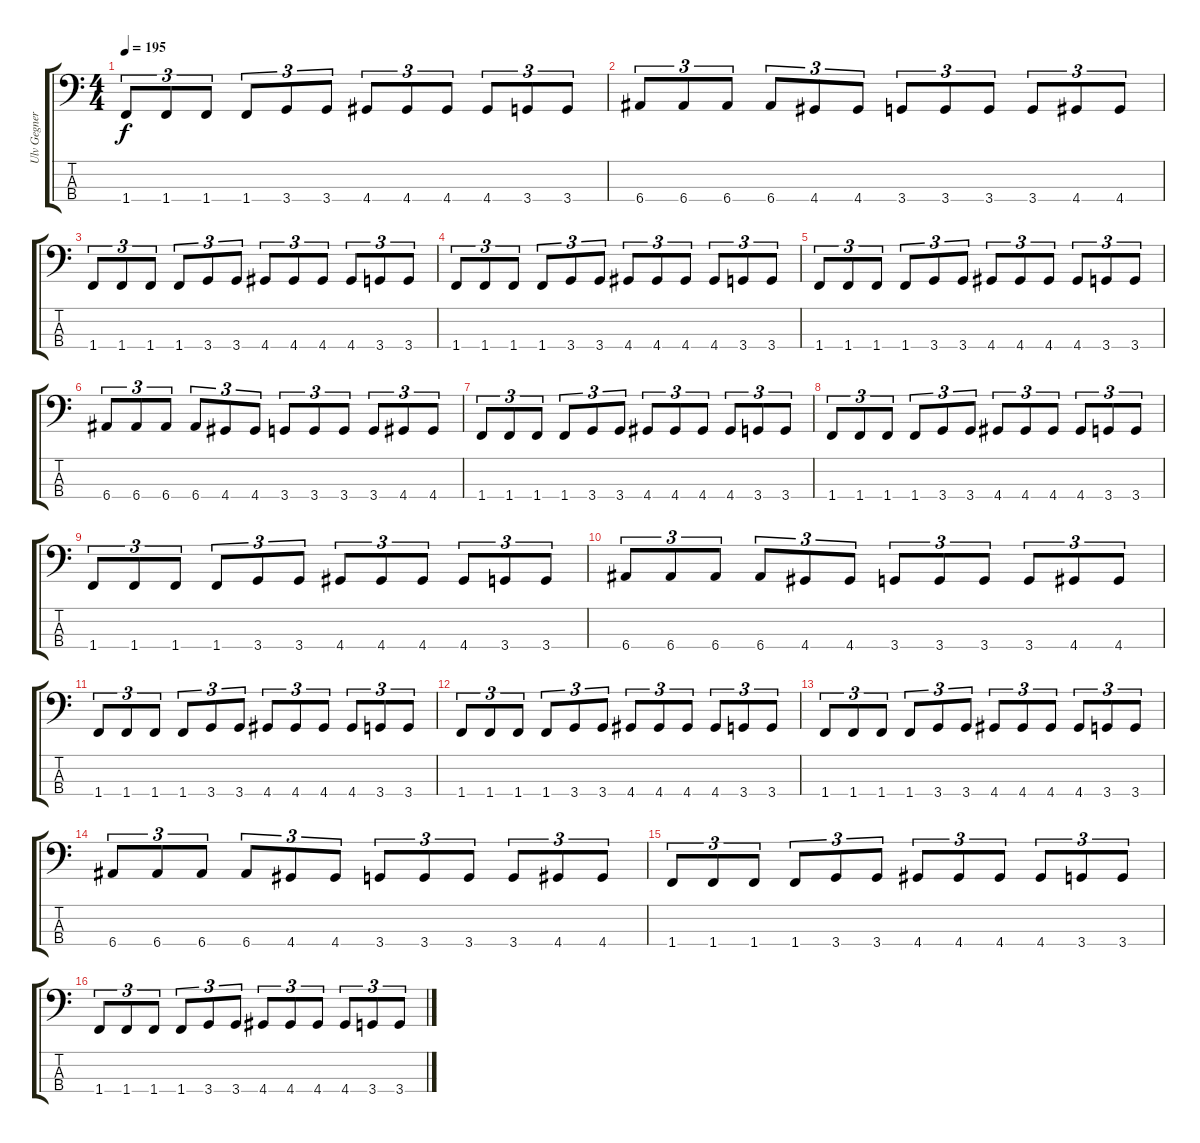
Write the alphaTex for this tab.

\track ("Ulv Gegner" "Ulv Gegner") {instrument electricbassfinger}
\staff {score tabs}
\tuning (G2 D2 A1 E1) {hide}
\ts (4 4)
\tempo 195
\clef f4
\ks c
1.4.8{tu (3 2) dy f} 1.4.8{tu (3 2)} 1.4.8{tu (3 2)} 1.4.8{tu (3 2)} 3.4.8{tu (3 2)} 3.4.8{tu (3 2)} 4.4.8{tu (3 2)} 4.4.8{tu (3 2)} 4.4.8{tu (3 2)} 4.4.8{tu (3 2)} 3.4.8{tu (3 2)} 3.4.8{tu (3 2)} |
6.4.8{tu (3 2)} 6.4.8{tu (3 2)} 6.4.8{tu (3 2)} 6.4.8{tu (3 2)} 4.4.8{tu (3 2)} 4.4.8{tu (3 2)} 3.4.8{tu (3 2)} 3.4.8{tu (3 2)} 3.4.8{tu (3 2)} 3.4.8{tu (3 2)} 4.4.8{tu (3 2)} 4.4.8{tu (3 2)} |
1.4.8{tu (3 2)} 1.4.8{tu (3 2)} 1.4.8{tu (3 2)} 1.4.8{tu (3 2)} 3.4.8{tu (3 2)} 3.4.8{tu (3 2)} 4.4.8{tu (3 2)} 4.4.8{tu (3 2)} 4.4.8{tu (3 2)} 4.4.8{tu (3 2)} 3.4.8{tu (3 2)} 3.4.8{tu (3 2)} |
1.4.8{tu (3 2)} 1.4.8{tu (3 2)} 1.4.8{tu (3 2)} 1.4.8{tu (3 2)} 3.4.8{tu (3 2)} 3.4.8{tu (3 2)} 4.4.8{tu (3 2)} 4.4.8{tu (3 2)} 4.4.8{tu (3 2)} 4.4.8{tu (3 2)} 3.4.8{tu (3 2)} 3.4.8{tu (3 2)} |
1.4.8{tu (3 2)} 1.4.8{tu (3 2)} 1.4.8{tu (3 2)} 1.4.8{tu (3 2)} 3.4.8{tu (3 2)} 3.4.8{tu (3 2)} 4.4.8{tu (3 2)} 4.4.8{tu (3 2)} 4.4.8{tu (3 2)} 4.4.8{tu (3 2)} 3.4.8{tu (3 2)} 3.4.8{tu (3 2)} |
6.4.8{tu (3 2)} 6.4.8{tu (3 2)} 6.4.8{tu (3 2)} 6.4.8{tu (3 2)} 4.4.8{tu (3 2)} 4.4.8{tu (3 2)} 3.4.8{tu (3 2)} 3.4.8{tu (3 2)} 3.4.8{tu (3 2)} 3.4.8{tu (3 2)} 4.4.8{tu (3 2)} 4.4.8{tu (3 2)} |
1.4.8{tu (3 2)} 1.4.8{tu (3 2)} 1.4.8{tu (3 2)} 1.4.8{tu (3 2)} 3.4.8{tu (3 2)} 3.4.8{tu (3 2)} 4.4.8{tu (3 2)} 4.4.8{tu (3 2)} 4.4.8{tu (3 2)} 4.4.8{tu (3 2)} 3.4.8{tu (3 2)} 3.4.8{tu (3 2)} |
1.4.8{tu (3 2)} 1.4.8{tu (3 2)} 1.4.8{tu (3 2)} 1.4.8{tu (3 2)} 3.4.8{tu (3 2)} 3.4.8{tu (3 2)} 4.4.8{tu (3 2)} 4.4.8{tu (3 2)} 4.4.8{tu (3 2)} 4.4.8{tu (3 2)} 3.4.8{tu (3 2)} 3.4.8{tu (3 2)} |
1.4.8{tu (3 2)} 1.4.8{tu (3 2)} 1.4.8{tu (3 2)} 1.4.8{tu (3 2)} 3.4.8{tu (3 2)} 3.4.8{tu (3 2)} 4.4.8{tu (3 2)} 4.4.8{tu (3 2)} 4.4.8{tu (3 2)} 4.4.8{tu (3 2)} 3.4.8{tu (3 2)} 3.4.8{tu (3 2)} |
6.4.8{tu (3 2)} 6.4.8{tu (3 2)} 6.4.8{tu (3 2)} 6.4.8{tu (3 2)} 4.4.8{tu (3 2)} 4.4.8{tu (3 2)} 3.4.8{tu (3 2)} 3.4.8{tu (3 2)} 3.4.8{tu (3 2)} 3.4.8{tu (3 2)} 4.4.8{tu (3 2)} 4.4.8{tu (3 2)} |
1.4.8{tu (3 2)} 1.4.8{tu (3 2)} 1.4.8{tu (3 2)} 1.4.8{tu (3 2)} 3.4.8{tu (3 2)} 3.4.8{tu (3 2)} 4.4.8{tu (3 2)} 4.4.8{tu (3 2)} 4.4.8{tu (3 2)} 4.4.8{tu (3 2)} 3.4.8{tu (3 2)} 3.4.8{tu (3 2)} |
1.4.8{tu (3 2)} 1.4.8{tu (3 2)} 1.4.8{tu (3 2)} 1.4.8{tu (3 2)} 3.4.8{tu (3 2)} 3.4.8{tu (3 2)} 4.4.8{tu (3 2)} 4.4.8{tu (3 2)} 4.4.8{tu (3 2)} 4.4.8{tu (3 2)} 3.4.8{tu (3 2)} 3.4.8{tu (3 2)} |
1.4.8{tu (3 2)} 1.4.8{tu (3 2)} 1.4.8{tu (3 2)} 1.4.8{tu (3 2)} 3.4.8{tu (3 2)} 3.4.8{tu (3 2)} 4.4.8{tu (3 2)} 4.4.8{tu (3 2)} 4.4.8{tu (3 2)} 4.4.8{tu (3 2)} 3.4.8{tu (3 2)} 3.4.8{tu (3 2)} |
6.4.8{tu (3 2)} 6.4.8{tu (3 2)} 6.4.8{tu (3 2)} 6.4.8{tu (3 2)} 4.4.8{tu (3 2)} 4.4.8{tu (3 2)} 3.4.8{tu (3 2)} 3.4.8{tu (3 2)} 3.4.8{tu (3 2)} 3.4.8{tu (3 2)} 4.4.8{tu (3 2)} 4.4.8{tu (3 2)} |
1.4.8{tu (3 2)} 1.4.8{tu (3 2)} 1.4.8{tu (3 2)} 1.4.8{tu (3 2)} 3.4.8{tu (3 2)} 3.4.8{tu (3 2)} 4.4.8{tu (3 2)} 4.4.8{tu (3 2)} 4.4.8{tu (3 2)} 4.4.8{tu (3 2)} 3.4.8{tu (3 2)} 3.4.8{tu (3 2)} |
1.4.8{tu (3 2)} 1.4.8{tu (3 2)} 1.4.8{tu (3 2)} 1.4.8{tu (3 2)} 3.4.8{tu (3 2)} 3.4.8{tu (3 2)} 4.4.8{tu (3 2)} 4.4.8{tu (3 2)} 4.4.8{tu (3 2)} 4.4.8{tu (3 2)} 3.4.8{tu (3 2)} 3.4.8{tu (3 2)}
